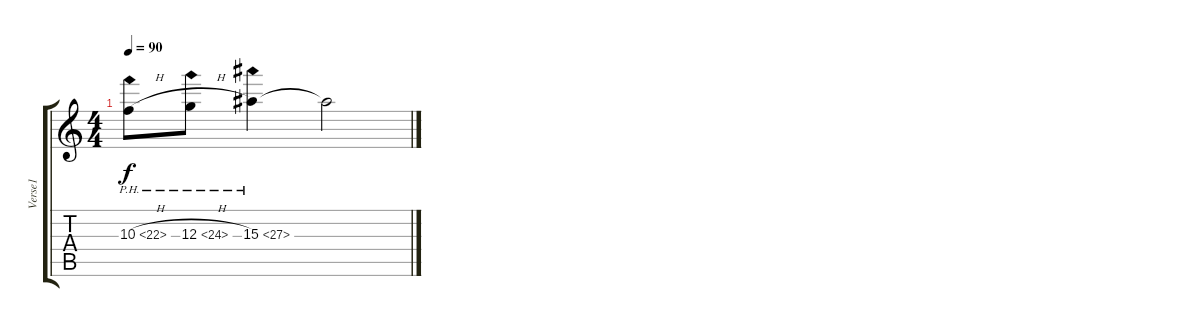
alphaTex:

\track ("Verse1" "Verse1") {instrument acousticguitarsteel}
\staff {score tabs}
\tuning (E4 B3 G3 D3 A2 E2) {hide}
\ts (4 4)
\tempo 90
\clef g2
\ks c
10.3{ph 12 h}.8{dy f} 12.3{ph 12 h}.8 15.3{ph 12}.4 15.3{t}.2
